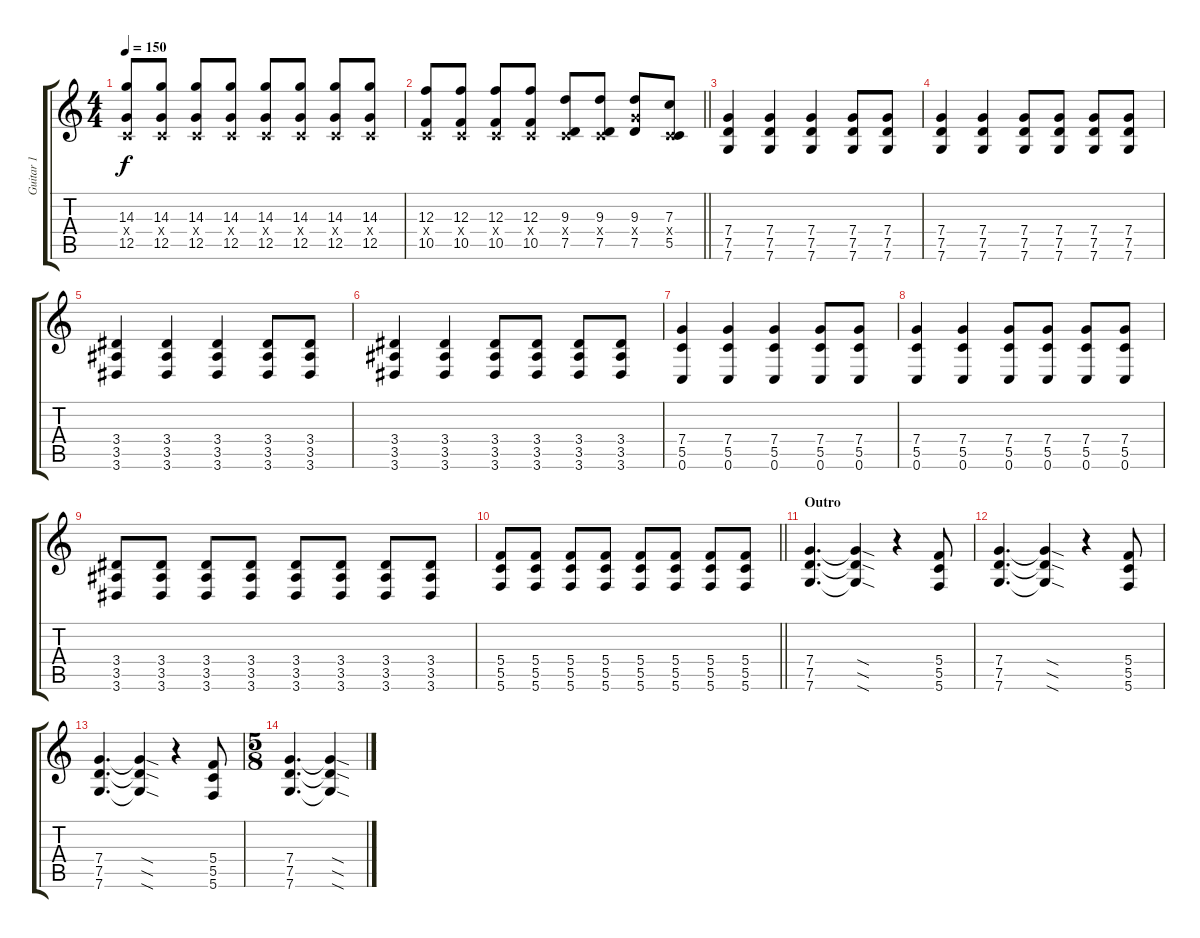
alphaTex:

\track ("Guitar 1" "Guitar 1") {instrument distortionguitar}
\staff {score tabs}
\tuning (D4 A3 F3 C3 G2 C2) {hide}
\ts (4 4)
\tempo 150
\clef g2
\ks c
(14.3 0.4{x} 12.5).8{dy f} (14.3 0.4{x} 12.5).8 (14.3 0.4{x} 12.5).8 (14.3 0.4{x} 12.5).8 (14.3 0.4{x} 12.5).8 (14.3 0.4{x} 12.5).8 (14.3 0.4{x} 12.5).8 (14.3 0.4{x} 12.5).8 |
\barLineRight lightlight
(12.3 0.4{x} 10.5).8 (12.3 0.4{x} 10.5).8 (12.3 0.4{x} 10.5).8 (12.3 0.4{x} 10.5).8 (9.3 0.4{x} 7.5).8 (9.3 0.4{x} 7.5).8 (9.3 7.4{x} 7.5).8 (7.3 0.4{x} 5.5).8 |
(7.4 7.5 7.6).4 (7.4 7.5 7.6).4 (7.4 7.5 7.6).4 (7.4 7.5 7.6).8 (7.4 7.5 7.6).8 |
(7.4 7.5 7.6).4 (7.4 7.5 7.6).4 (7.4 7.5 7.6).8 (7.4 7.5 7.6).8 (7.4 7.5 7.6).8 (7.4 7.5 7.6).8 |
(3.4 3.5 3.6).4 (3.4 3.5 3.6).4 (3.4 3.5 3.6).4 (3.4 3.5 3.6).8 (3.4 3.5 3.6).8 |
(3.4 3.5 3.6).4 (3.4 3.5 3.6).4 (3.4 3.5 3.6).8 (3.4 3.5 3.6).8 (3.4 3.5 3.6).8 (3.4 3.5 3.6).8 |
(7.4 5.5 0.6).4 (7.4 5.5 0.6).4 (7.4 5.5 0.6).4 (7.4 5.5 0.6).8 (7.4 5.5 0.6).8 |
(7.4 5.5 0.6).4 (7.4 5.5 0.6).4 (7.4 5.5 0.6).8 (7.4 5.5 0.6).8 (7.4 5.5 0.6).8 (7.4 5.5 0.6).8 |
(3.4 3.5 3.6).8 (3.4 3.5 3.6).8 (3.4 3.5 3.6).8 (3.4 3.5 3.6).8 (3.4 3.5 3.6).8 (3.4 3.5 3.6).8 (3.4 3.5 3.6).8 (3.4 3.5 3.6).8 |
\barLineRight lightlight
(5.4 5.5 5.6).8 (5.4 5.5 5.6).8 (5.4 5.5 5.6).8 (5.4 5.5 5.6).8 (5.4 5.5 5.6).8 (5.4 5.5 5.6).8 (5.4 5.5 5.6).8 (5.4 5.5 5.6).8 |
\section ("" "Outro")
(7.4 7.5 7.6).4{d} (7.4{sod t} 7.5{sod t} 7.6{sod t}).4 r.4 (5.4 5.5 5.6).8 |
(7.4 7.5 7.6).4{d} (7.4{sod t} 7.5{sod t} 7.6{sod t}).4 r.4 (5.4 5.5 5.6).8 |
(7.4 7.5 7.6).4{d} (7.4{sod t} 7.5{sod t} 7.6{sod t}).4 r.4 (5.4 5.5 5.6).8 |
\ts (5 8)
(7.4 7.5 7.6).4{d} (7.4{sod t} 7.5{sod t} 7.6{sod t}).4
